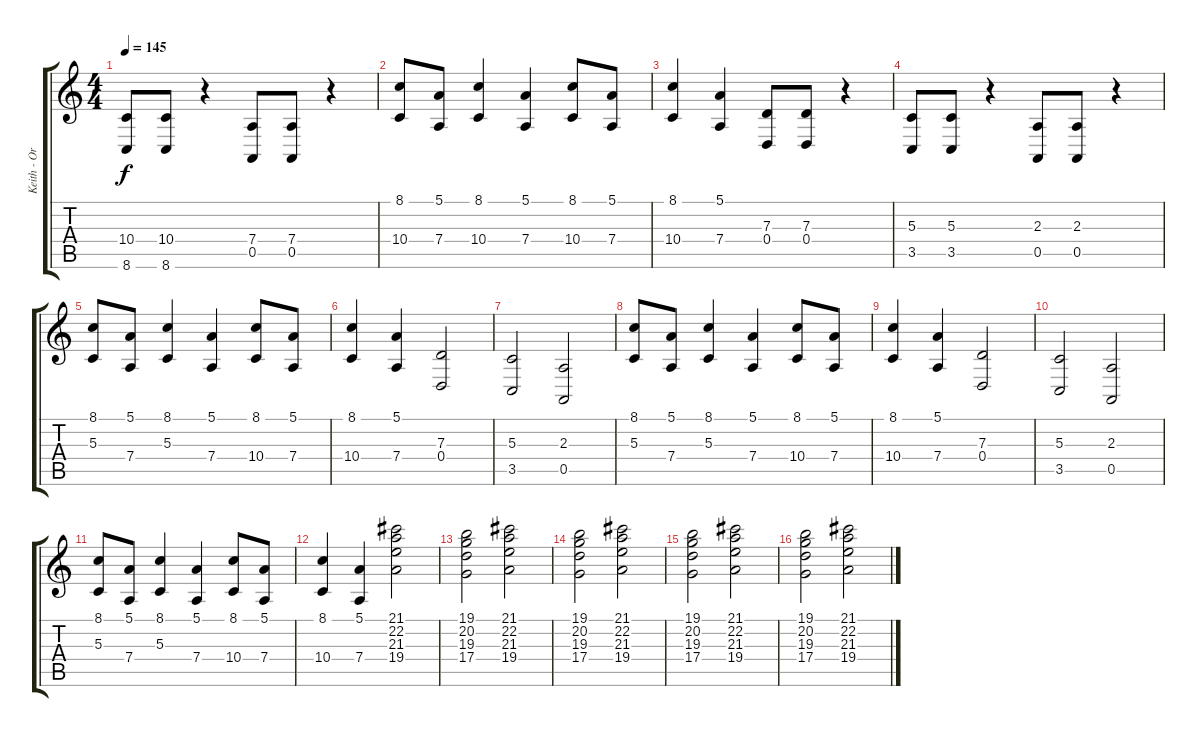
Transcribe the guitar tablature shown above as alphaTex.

\track ("Keith - Organ LH" "Keith - Or") {instrument percussiveorgan}
\staff {score tabs}
\tuning (E4 B3 G3 D3 A2 E2) {hide}
\ts (4 4)
\tempo 145
\clef g2
\ks c
(10.4 8.6).8{dy f} (10.4 8.6).8 r.4 (7.4 0.5).8 (7.4 0.5).8 r.4 |
(8.1 10.4).8 (5.1 7.4).8 (8.1 10.4).4 (5.1 7.4).4 (8.1 10.4).8 (5.1 7.4).8 |
(8.1 10.4).4 (5.1 7.4).4 (7.3 0.4).8 (7.3 0.4).8 r.4 |
(5.3 3.5).8 (5.3 3.5).8 r.4 (2.3 0.5).8 (2.3 0.5).8 r.4 |
(8.1 5.3).8 (5.1 7.4).8 (8.1 5.3).4 (5.1 7.4).4 (8.1 10.4).8 (5.1 7.4).8 |
(8.1 10.4).4 (5.1 7.4).4 (7.3 0.4).2 |
(5.3 3.5).2 (2.3 0.5).2 |
(8.1 5.3).8 (5.1 7.4).8 (8.1 5.3).4 (5.1 7.4).4 (8.1 10.4).8 (5.1 7.4).8 |
(8.1 10.4).4 (5.1 7.4).4 (7.3 0.4).2 |
(5.3 3.5).2 (2.3 0.5).2 |
(8.1 5.3).8 (5.1 7.4).8 (8.1 5.3).4 (5.1 7.4).4 (8.1 10.4).8 (5.1 7.4).8 |
(8.1 10.4).4 (5.1 7.4).4 (21.1 22.2 21.3 19.4).2 |
(19.1 20.2 19.3 17.4).2 (21.1 22.2 21.3 19.4).2 |
(19.1 20.2 19.3 17.4).2 (21.1 22.2 21.3 19.4).2 |
(19.1 20.2 19.3 17.4).2 (21.1 22.2 21.3 19.4).2 |
(19.1 20.2 19.3 17.4).2 (21.1 22.2 21.3 19.4).2
